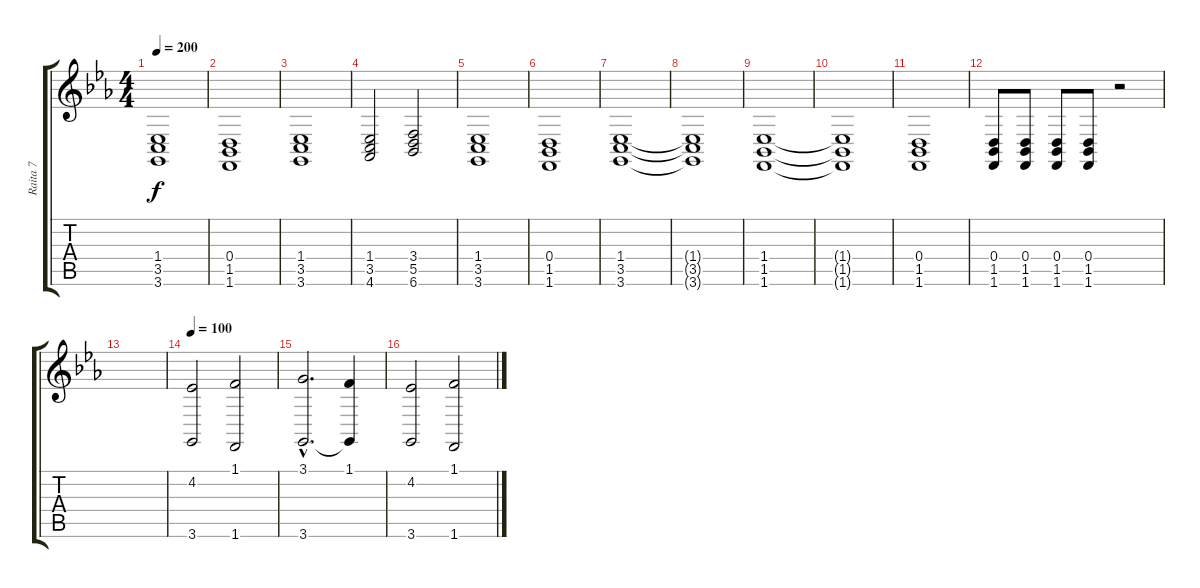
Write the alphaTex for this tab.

\track ("Raita 7" "Raita 7") {instrument lead1square}
\staff {score tabs}
\tuning (E4 B3 G3 D3 A2 E2) {hide}
\ts (4 4)
\tempo 200
\clef g2
\ks eb
(1.4 3.5 3.6).1{dy f} |
(0.4 1.5 1.6).1 |
(1.4 3.5 3.6).1 |
(1.4 3.5 4.6).2 (3.4 5.5 6.6).2 |
(1.4 3.5 3.6).1 |
(0.4 1.5 1.6).1 |
(1.4 3.5 3.6).1 |
(1.4{t} 3.5{t} 3.6{t}).1 |
(1.4 1.5 1.6).1 |
(1.4{t} 1.5{t} 1.6{t}).1 |
(0.4 1.5 1.6).1 |
(0.4 1.5 1.6).8 (0.4 1.5 1.6).8 (0.4 1.5 1.6).8 (0.4 1.5 1.6).8 r.2 |
|
\tempo 100
(4.2 3.6).2{volume 10} (1.1 1.6).2 |
(3.1{hac} 3.6{hac}).2{d} (1.1 3.6{t}).4 |
(4.2 3.6).2 (1.1 1.6).2
